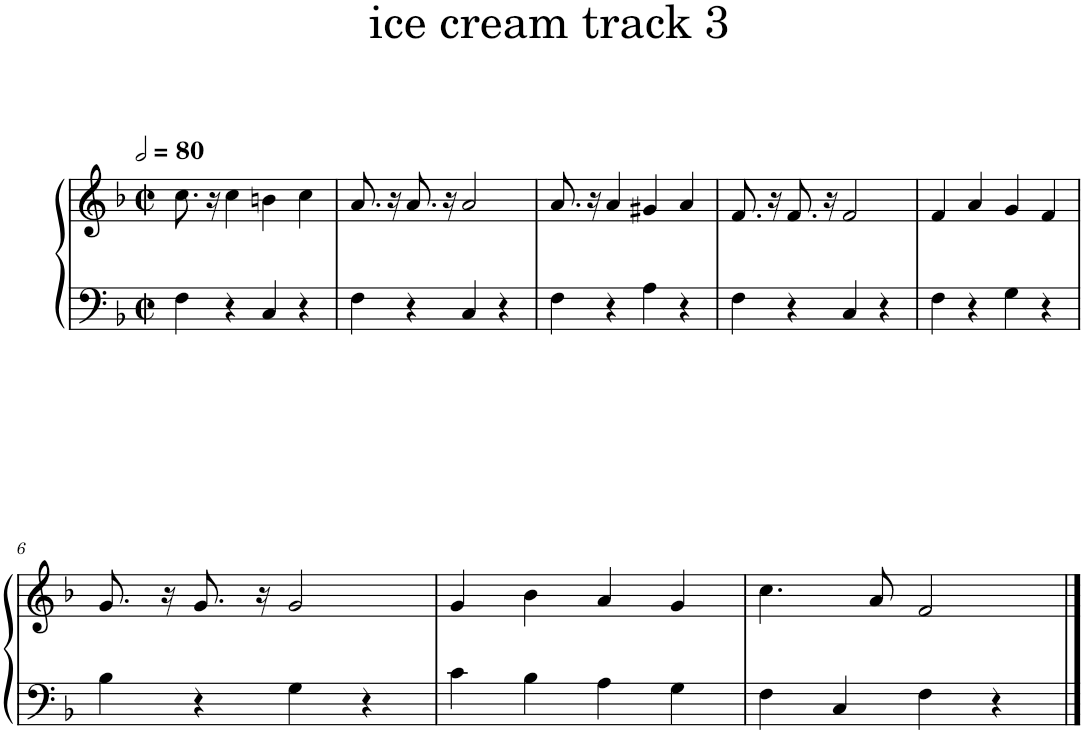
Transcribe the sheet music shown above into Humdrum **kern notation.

**kern	**kern
*part1	*part1
*staff2	*staff1
*I"Piano	*
*I'Pno.	*
*clefF4	*clefG2
*k[b-]	*k[b-]
*M2/2	*M2/2
*met(c|)	*met(c|)
*MM160	*MM160
=1	=1
4F\	8.cc\
.	16r
4r	4cc\
4C/	4bn\
4r	4cc\
=2	=2
4F\	8.a/
.	16r
4r	8.a/
.	16r
4C/	2a/
4r	.
=3	=3
4F\	8.a/
.	16r
4r	4a/
4A\	4g#X/
4r	4a/
=4	=4
4F\	8.f/
.	16r
4r	8.f/
.	16r
4C/	2f/
4r	.
=5	=5
4F\	4f/
4r	4a/
4G\	4g/
4r	4f/
!!LO:LB:g=z
=6	=6
4B-\	8.g/
.	16r
4r	8.g/
.	16r
4G\	2g/
4r	.
=7	=7
4c\	4g/
4B-\	4b-\
4A\	4a/
4G\	4g/
=8	=8
4F\	4.cc\
4C/	.
.	8a/
4F\	2f/
4r	.
==	==
*-	*-
